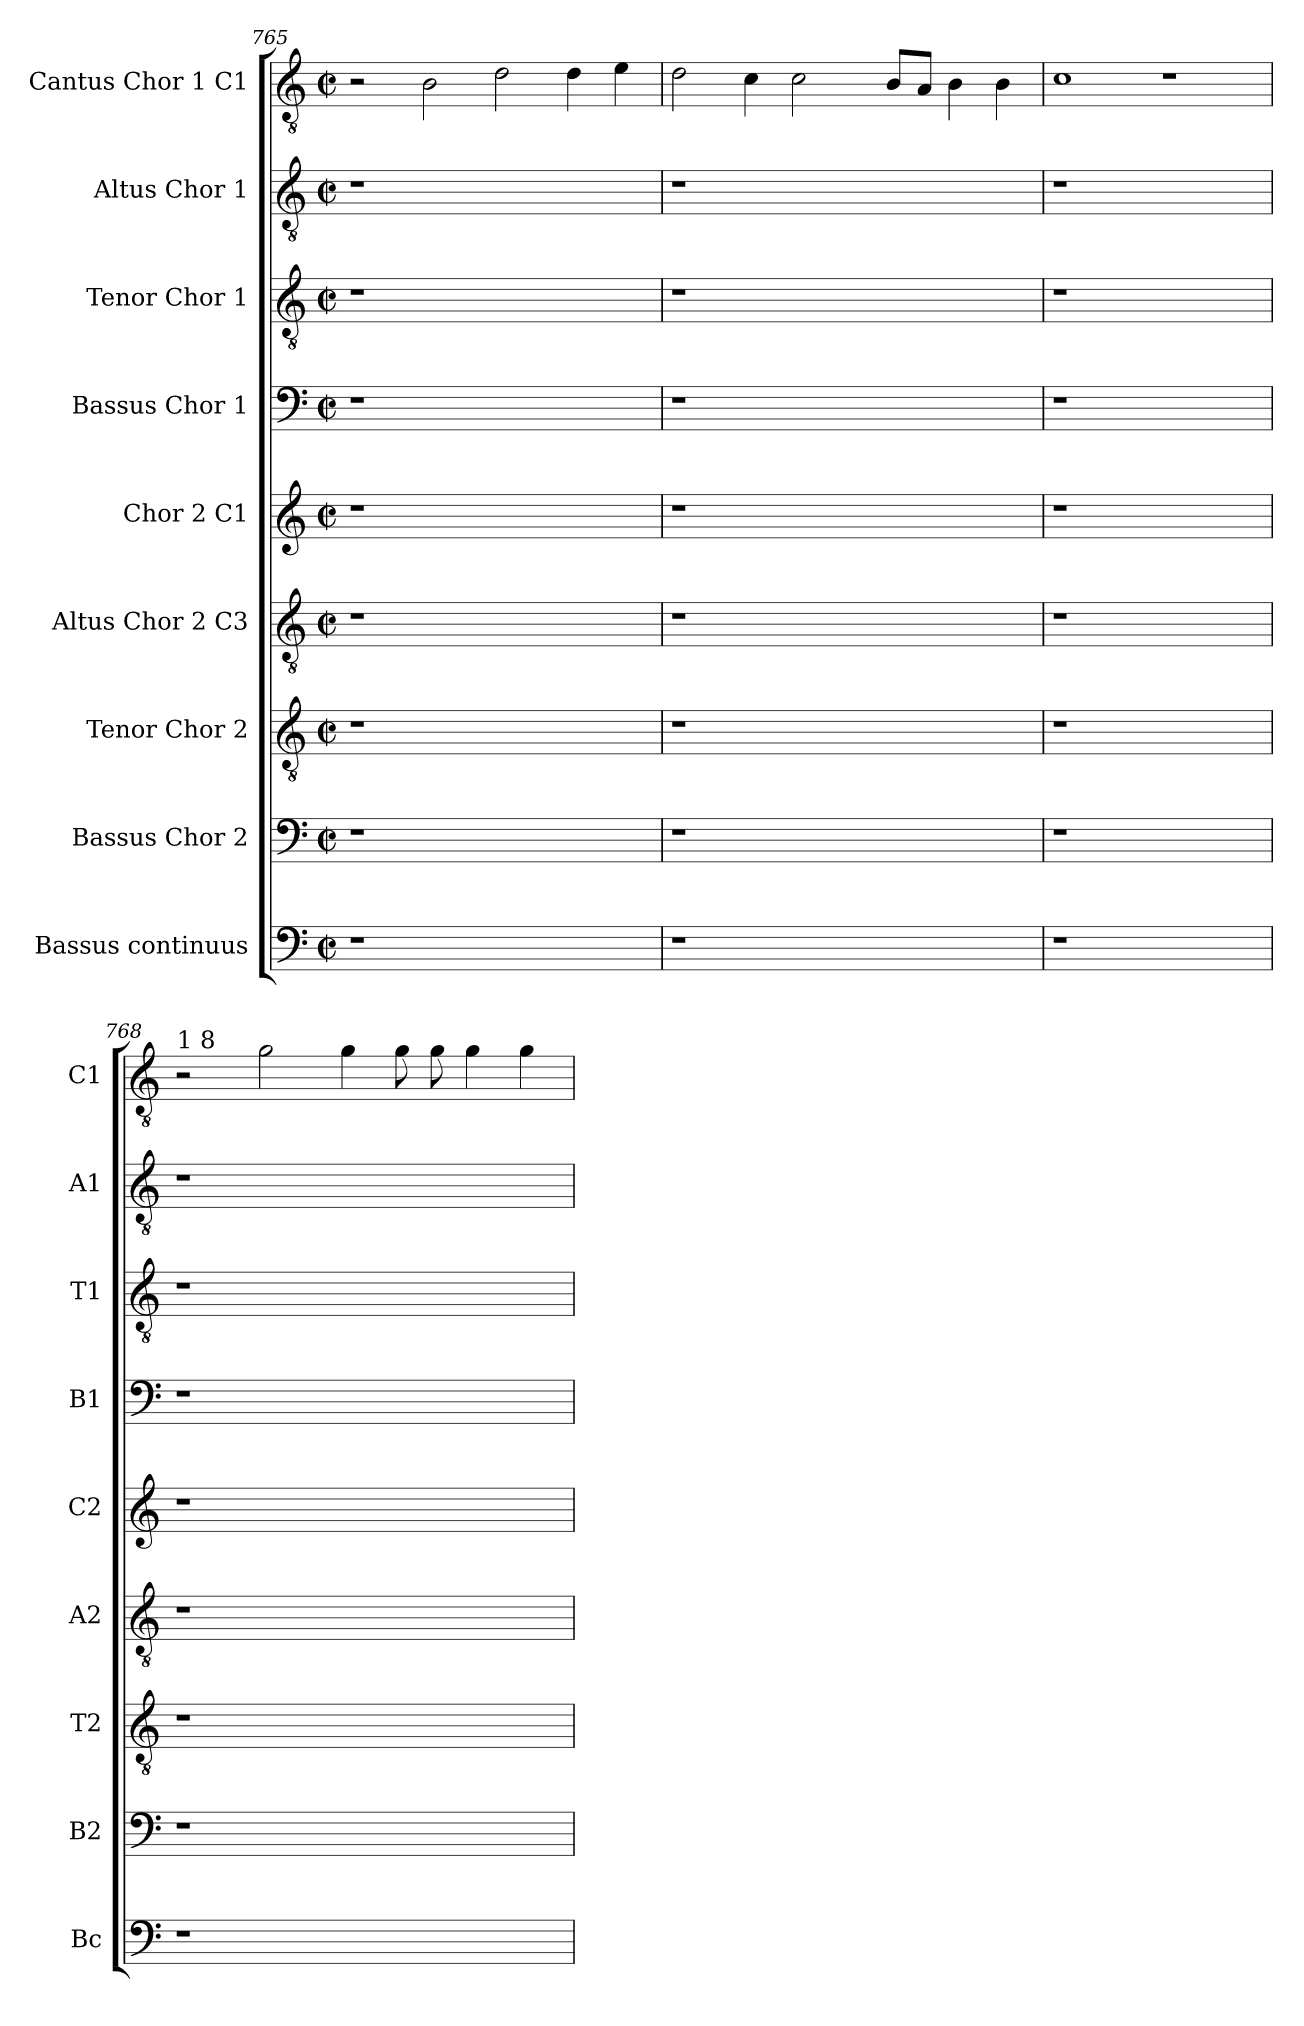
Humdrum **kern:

**kern	**kern	**kern	**kern	**kern	**kern	**kern	**kern	**kern
*part9	*part8	*part7	*part6	*part5	*part4	*part3	*part2	*part1
*staff9	*staff8	*staff7	*staff6	*staff5	*staff4	*staff3	*staff2	*staff1
*I"Bassus continuus	*I"Bassus Chor 2	*I"Tenor Chor 2	*I"Altus Chor 2 C3	*I"Chor 2 C1	*I"Bassus Chor 1	*I"Tenor Chor 1	*I"Altus Chor 1	*I"Cantus Chor 1 C1
*I'Bc	*I'B2	*I'T2	*I'A2	*I'C2	*I'B1	*I'T1	*I'A1	*I'C1
*clefF4	*clefF4	*clefGv2	*clefGv2	*clefG2	*clefF4	*clefGv2	*clefGv2	*clefGv2
*ITrd7c12	*	*	*	*	*	*	*	*
*k[]	*k[]	*k[]	*k[]	*k[]	*k[]	*k[]	*k[]	*k[]
*C:	*C:	*C:	*C:	*C:	*C:	*C:	*C:	*C:
*M2/2	*M2/2	*M2/2	*M2/2	*M2/2	*M2/2	*M2/2	*M2/2	*M2/2
*met(c|)	*met(c|)	*met(c|)	*met(c|)	*met(c|)	*met(c|)	*met(c|)	*met(c|)	*met(c|)
=765	=765	=765	=765	=765	=765	=765	=765	=765
1r	1r	1r	1r	1r	1r	1r	1r	2r
.	.	.	.	.	.	.	.	2B\
1ryy	1ryy	1ryy	1ryy	1ryy	1ryy	1ryy	1ryy	2d\
.	.	.	.	.	.	.	.	4d\
.	.	.	.	.	.	.	.	4e\
=766	=766	=766	=766	=766	=766	=766	=766	=766
1r	1r	1r	1r	1r	1r	1r	1r	2d\
.	.	.	.	.	.	.	.	4c\
.	.	.	.	.	.	.	.	2c\
1ryy	1ryy	1ryy	1ryy	1ryy	1ryy	1ryy	1ryy	.
.	.	.	.	.	.	.	.	8B/L
.	.	.	.	.	.	.	.	8A/J
.	.	.	.	.	.	.	.	4B\
.	.	.	.	.	.	.	.	4B\
=767	=767	=767	=767	=767	=767	=767	=767	=767
1r	1r	1r	1r	1r	1r	1r	1r	1c
1ryy	1ryy	1ryy	1ryy	1ryy	1ryy	1ryy	1ryy	1r
!!LO:LB:g=z
=768	=768	=768	=768	=768	=768	=768	=768	=768
!	!	!	!	!	!	!	!	!LO:TX:a:t=1 8
1r	1r	1r	1r	1r	1r	1r	1r	2r
.	.	.	.	.	.	.	.	2g\
1ryy	1ryy	1ryy	1ryy	1ryy	1ryy	1ryy	1ryy	4g\
.	.	.	.	.	.	.	.	8g\
.	.	.	.	.	.	.	.	8g\
.	.	.	.	.	.	.	.	4g\
.	.	.	.	.	.	.	.	4g\
=	=	=	=	=	=	=	=	=
*-	*-	*-	*-	*-	*-	*-	*-	*-
